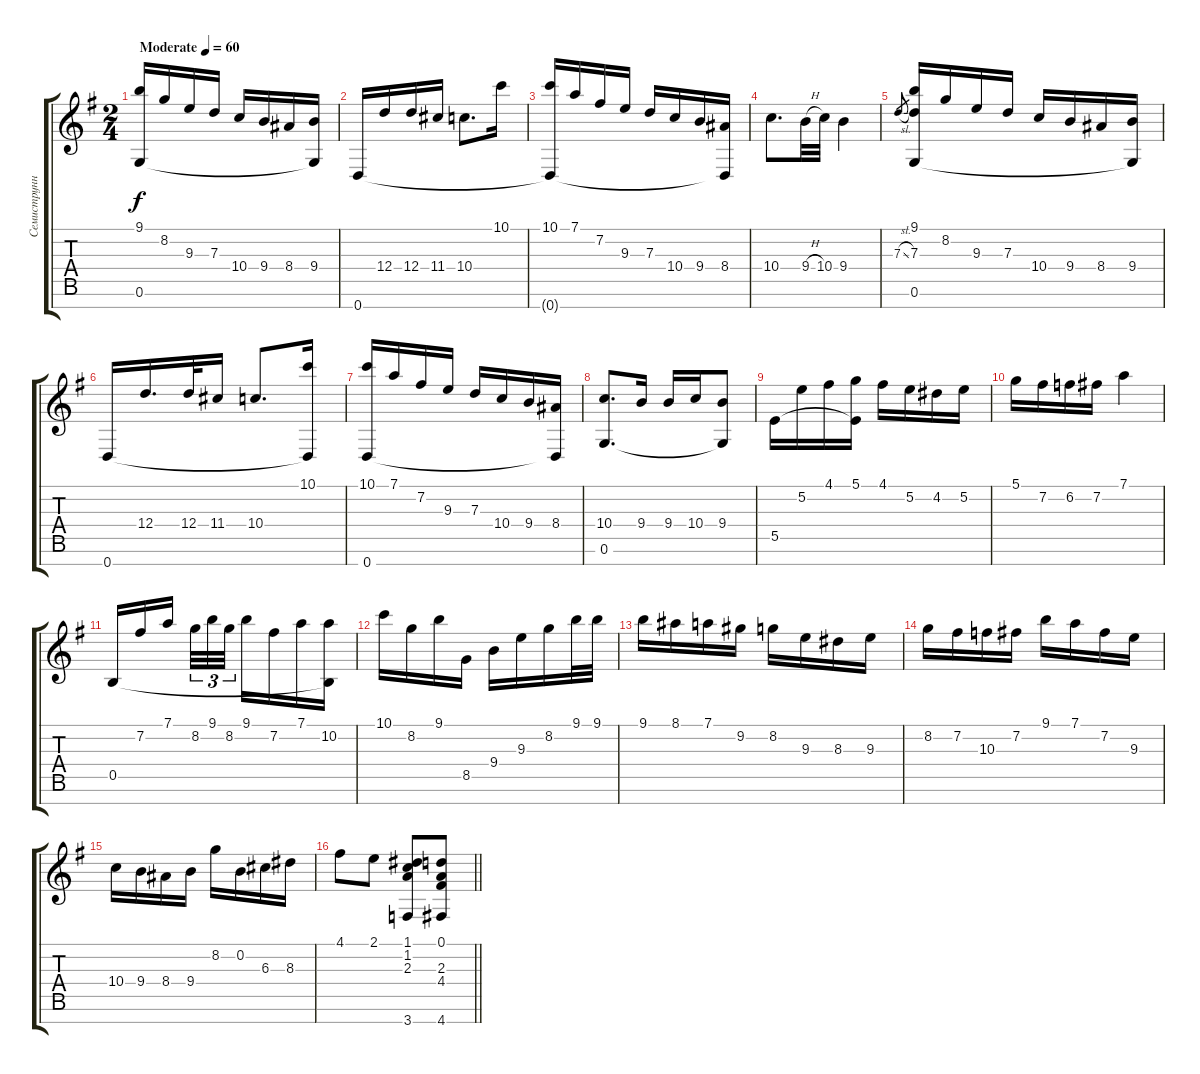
\track ("Семиструнная гитара" "Семиструнн") {instrument acousticguitarsteel}
\staff {score tabs}
\tuning (D4 B3 G3 D3 B2 G2 D2) {hide}
\ts (2 4)
\tempo (60 "Moderate")
\clef g2
\ks g
(9.1 0.6).16{dy f instrument acousticguitarsteel} 8.2.16 9.3.16 7.3.16 10.4.16 9.4.16 8.4.16 (9.4 0.6{t}).16 |
0.7.16 12.4.16 12.4.16 11.4.16 10.4.8{d} 10.1.16 |
(10.1 0.7{t}).16 7.1.16 7.2.16 9.3.16 7.3.16 10.4.16 9.4.16 (8.4 0.7{t}).16 |
10.4.8{d} 9.4{h}.32 10.4.32 9.4.4 |
7.3{sl}.8{gr} (9.1 7.3 0.6).16 8.2.16 9.3.16 7.3.16 10.4.16 9.4.16 8.4.16 (9.4 0.6{t}).16 |
0.7.16 12.4.16{d} 12.4.32 11.4.16 10.4.8{d} (10.1 0.7{t}).16 |
(10.1 0.7).16 7.1.16 7.2.16 9.3.16 7.3.16 10.4.16 9.4.16 (8.4 0.7{t}).16 |
(10.4 0.6).8{d} 9.4.16 9.4.16 10.4.16 (9.4 0.6{t}).8 |
5.5.16 5.2.16 4.1.16 (5.1 5.5{t}).16 4.1.16 5.2.16 4.2.16 5.2.16 |
5.1.16 7.2.16 6.2.16 7.2.16 7.1.4 |
0.5.16 7.2.16 7.1.16{beam splitsecondary} 8.2.32{tu (3 2)} 9.1.32{tu (3 2)} 8.2.32{tu (3 2)} 9.1.16 7.2.16 7.1.16 (10.2 0.5{t}).16 |
10.1.16 8.2.16 9.1.16 8.5.16 9.4.16 9.3.16 8.2.16 9.1.32 9.1.32 |
9.1.16 8.1.16 7.1.16 9.2.16 8.2.16 9.3.16 8.3.16 9.3.16 |
8.2.16 7.2.16 10.3.16 7.2.16 9.1.16 7.1.16 7.2.16 9.3.16 |
10.4.16 9.4.16 8.4.16 9.4.16 8.2.16 0.2.16 6.3.16 8.3.16 |
\barLineRight lightlight
4.1.8 2.1.8 (1.1 1.2 2.3 3.7).8 (0.1 2.3 4.4 4.7).8
